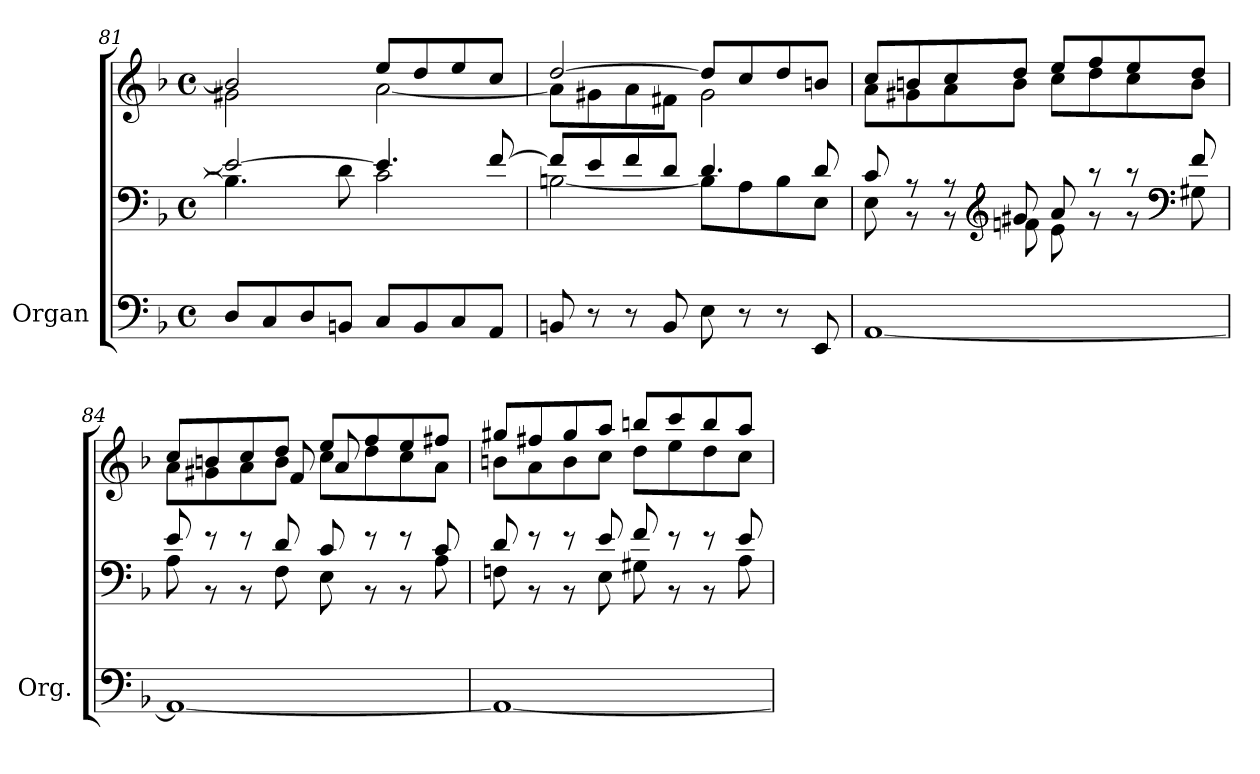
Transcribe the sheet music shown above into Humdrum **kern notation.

**kern	**kern	**kern
*part1	*part1	*part1
*staff3	*staff2	*staff1
*I"Organ	*	*
*I'Org.	*	*
*clefF4	*clefF4	*clefG2
*k[b-]	*k[b-]	*k[b-]
*M4/4	*M4/4	*M4/4
*met(c)	*met(c)	*met(c)
=81	=81	=81
*	*^	*^
8D/L	2e/_	4.B\]	2b/]	2g#X\
8C/	.	.	.	.
8D/	.	.	.	.
8BBn/J	.	8d\	.	.
8C/L	4.e/]	2c\	8ee/L	[2a\
8BB/	.	.	8dd/	.
8C/	.	.	8ee/	.
8AA/J	[8f/	.	8cc/J	.
!!LO:LB:g=z	!!
=82	=82	=82	=82	=82
8BBn/	8f/L]	[2Bn\	[2dd/	8a\L]
8r	8e/	.	.	8g#X\
8r	8f/	.	.	8a\
8BB/	8d/J	.	.	8f#X\J
8E\	4.d/	8B\L]	8dd/L]	2g#\
8r	.	8A\	8cc/	.
8r	.	8B\	8dd/	.
8EE/	8d/	8E\J	8bn/J	.
=83	=83	=83	=83	=83
[1AA	8c/	8E\	8cc/L	8a\L
.	8r	8r	8bn/	8g#X\
.	8r	8r	8cc/	8a\
*	*clefG2	*	*	*
.	8g#X/	8fn\	8dd/J	8b\J
.	8a/	8e\	8ee/L	8cc\L
.	8r	8r	8ff/	8dd\
.	8r	8r	8ee/	8cc\
*	*clefF4	*	*	*
.	8f/	8G#X\	8dd/J	8b\J
=84	=84	=84	=84	=84
*	*	*	*	*^
1AA_	8e/	8A\	8cc/L	8a\L	4ryy
.	8r	8r	8bn/	8g#X\	.
.	8r	8r	8cc/	8a\	8ryy
.	8d/	8F\	8dd/J	8b\J	8f/
.	8c/	8E\	8ee/L	8cc\L	8a/
.	8r	8r	8ff/	8dd\	8ryy
.	8r	8r	8ee/	8cc\	4ryy
.	8c/	8A\	8ff#X/J	8a\J	.
*	*	*	*	*v	*v
=85	=85	=85	=85	=85
1AA_	8d/	8Fn\	8gg#X/L	8bn\L
.	8r	8r	8ff#X/	8a\
.	8r	8r	8gg#/	8b\
.	8e/	8E\	8aa/J	8cc\J
.	8f/	8G#X\	8bbn/L	8dd\L
.	8r	8r	8ccc/	8ee\
.	8r	8r	8bb/	8dd\
.	8e/	8A\	8aa/J	8cc\J
*	*v	*v	*	*
*	*	*v	*v
=	=	=
*-	*-	*-
